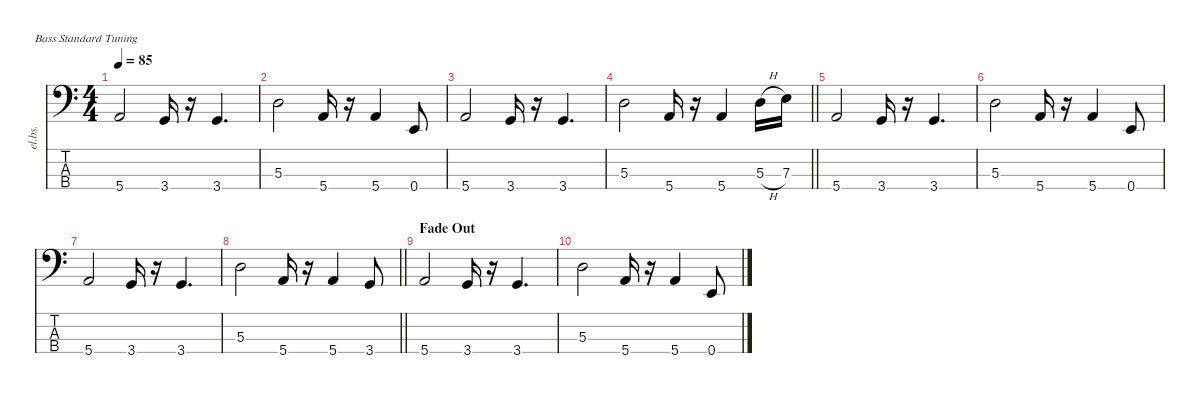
\defaultSystemsLayout 4
\hideDynamics
\bracketExtendMode nobrackets
\otherSystemsTrackNameOrientation horizontal
\track ("Bass" "el.bs.") {defaultSystemsLayout 8 instrument electricbassfinger}
\staff {score tabs}
\tuning (G2 D2 A1 E1)
\ts (4 4)
\tempo 85
\clef f4
\ks c
5.4.2{dy f} 3.4.16 r.16 3.4.4{d} |
5.3.2 5.4.16 r.16 5.4.4 0.4.8 |
5.4.2 3.4.16 r.16 3.4.4{d} |
\barLineRight lightlight
5.3.2 5.4.16 r.16 5.4.4 5.3{h}.16 7.3.16 |
5.4.2 3.4.16 r.16 3.4.4{d} |
5.3.2 5.4.16 r.16 5.4.4 0.4.8 |
5.4.2 3.4.16 r.16 3.4.4{d} |
\barLineRight lightlight
5.3.2 5.4.16 r.16 5.4.4 3.4.8 |
\section ("" "Fade Out")
5.4.2 3.4.16 r.16 3.4.4{d} |
5.3.2 5.4.16 r.16 5.4.4 0.4.8
